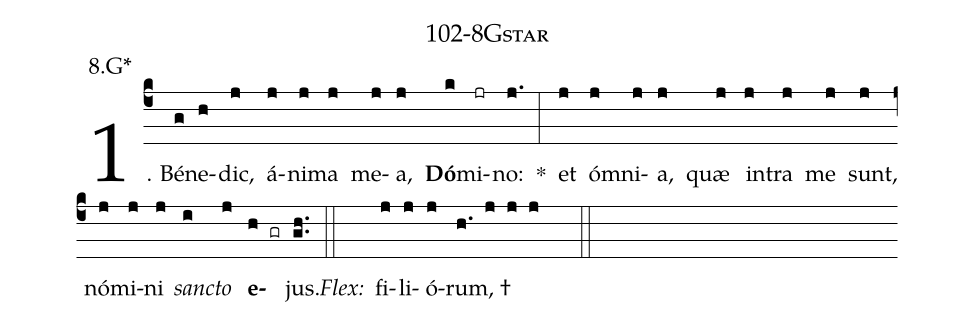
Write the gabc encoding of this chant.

name: 102-8Gstar;
annotation: 8.G*;
%%
(c4)1. Bé(g)ne(h)dic,(j) á(j)ni(j)ma(j) me(j)a,(j) <b>Dó</b>(k)mi(jr)no:(j.) *(:) et(j) óm(j)ni(j)a,(j) quæ(j) in(j)tra(j) me(j) sunt,(j) nó(j)mi(j)ni(j) <i>sanc</i>(i)<i>to</i>(j) <b>e</b>(h gr)jus.(gh..) (::)
<i>Flex:</i>()  fi(j)li(j)ó(j)rum, †(h. j j j  ::)
